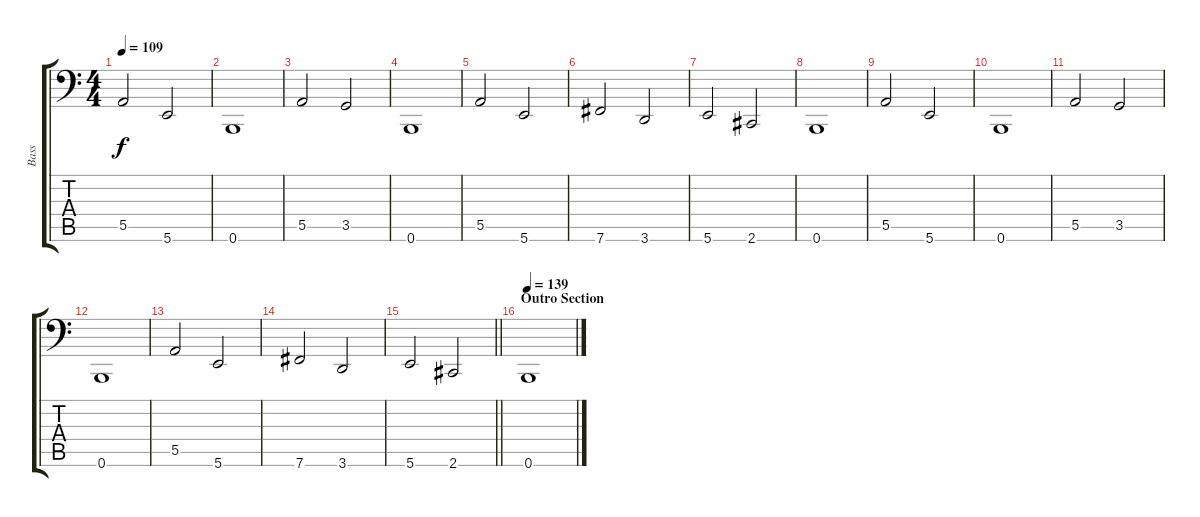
\track ("Bass" "Bass") {instrument electricbassfinger}
\staff {score tabs}
\tuning (C3 G2 D2 A1 E1 B0) {hide}
\ts (4 4)
\tempo 109
\clef f4
\ks c
5.5.2{dy f} 5.6.2 |
0.6.1 |
5.5.2 3.5.2 |
0.6.1 |
5.5.2 5.6.2 |
7.6.2 3.6.2 |
5.6.2 2.6.2 |
0.6.1 |
5.5.2 5.6.2 |
0.6.1 |
5.5.2 3.5.2 |
0.6.1 |
5.5.2 5.6.2 |
7.6.2 3.6.2 |
\barLineRight lightlight
5.6.2 2.6.2 |
\section ("" "Outro Section")
\tempo 139
0.6.1
